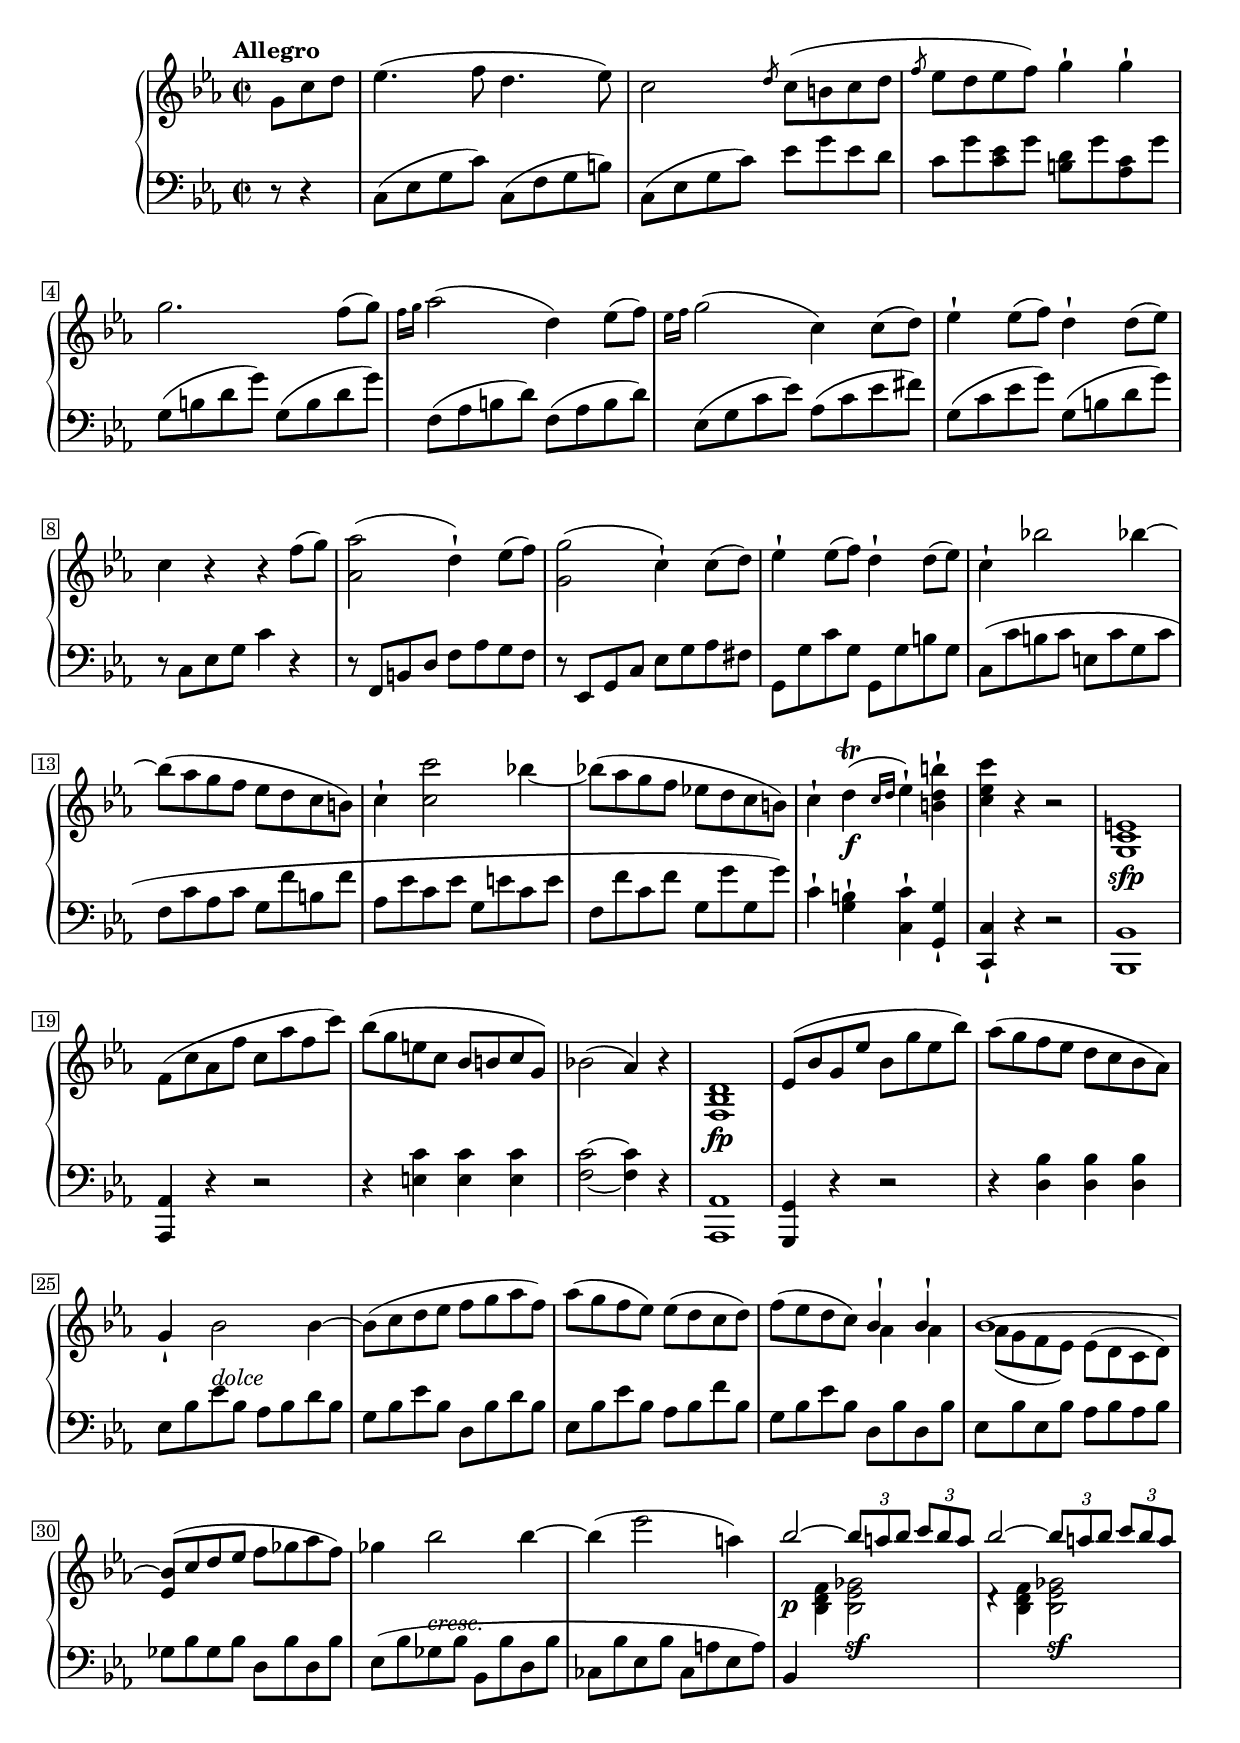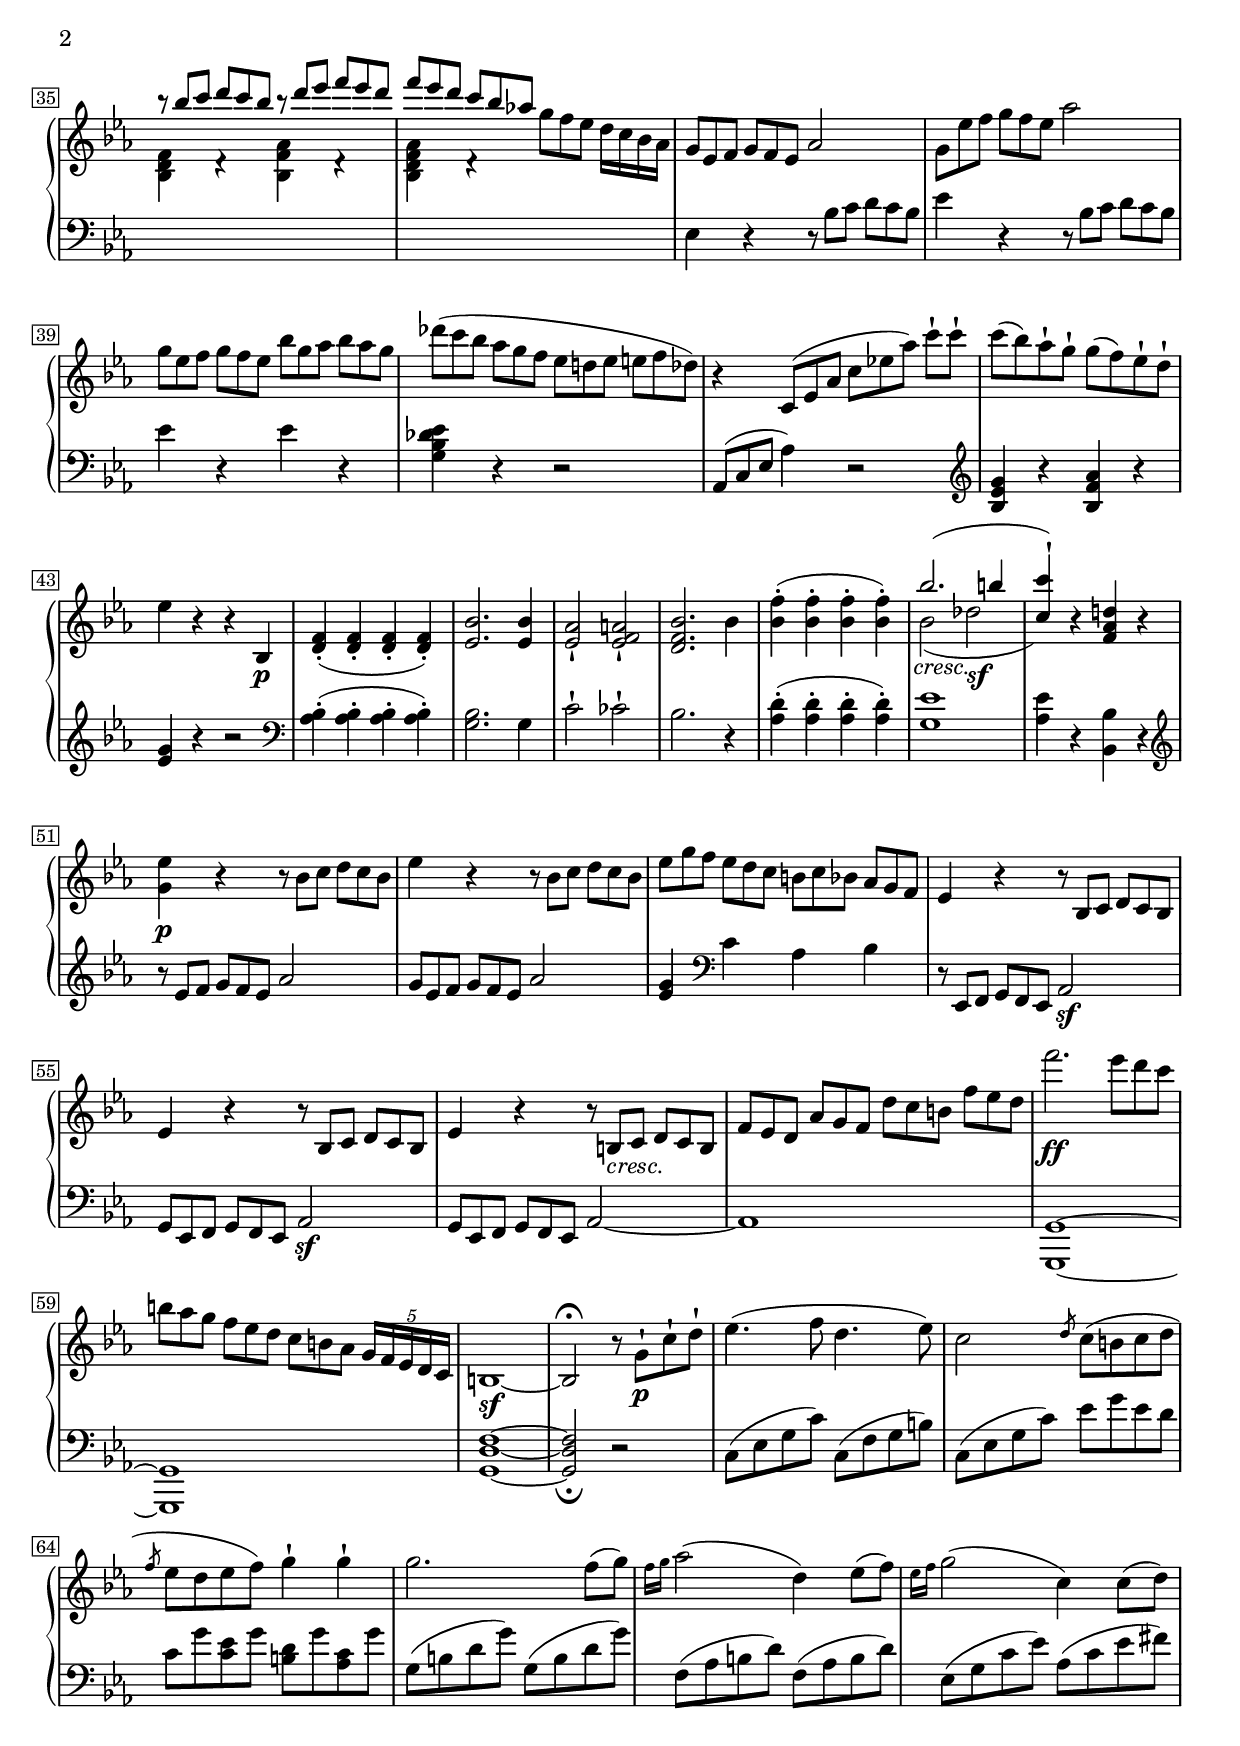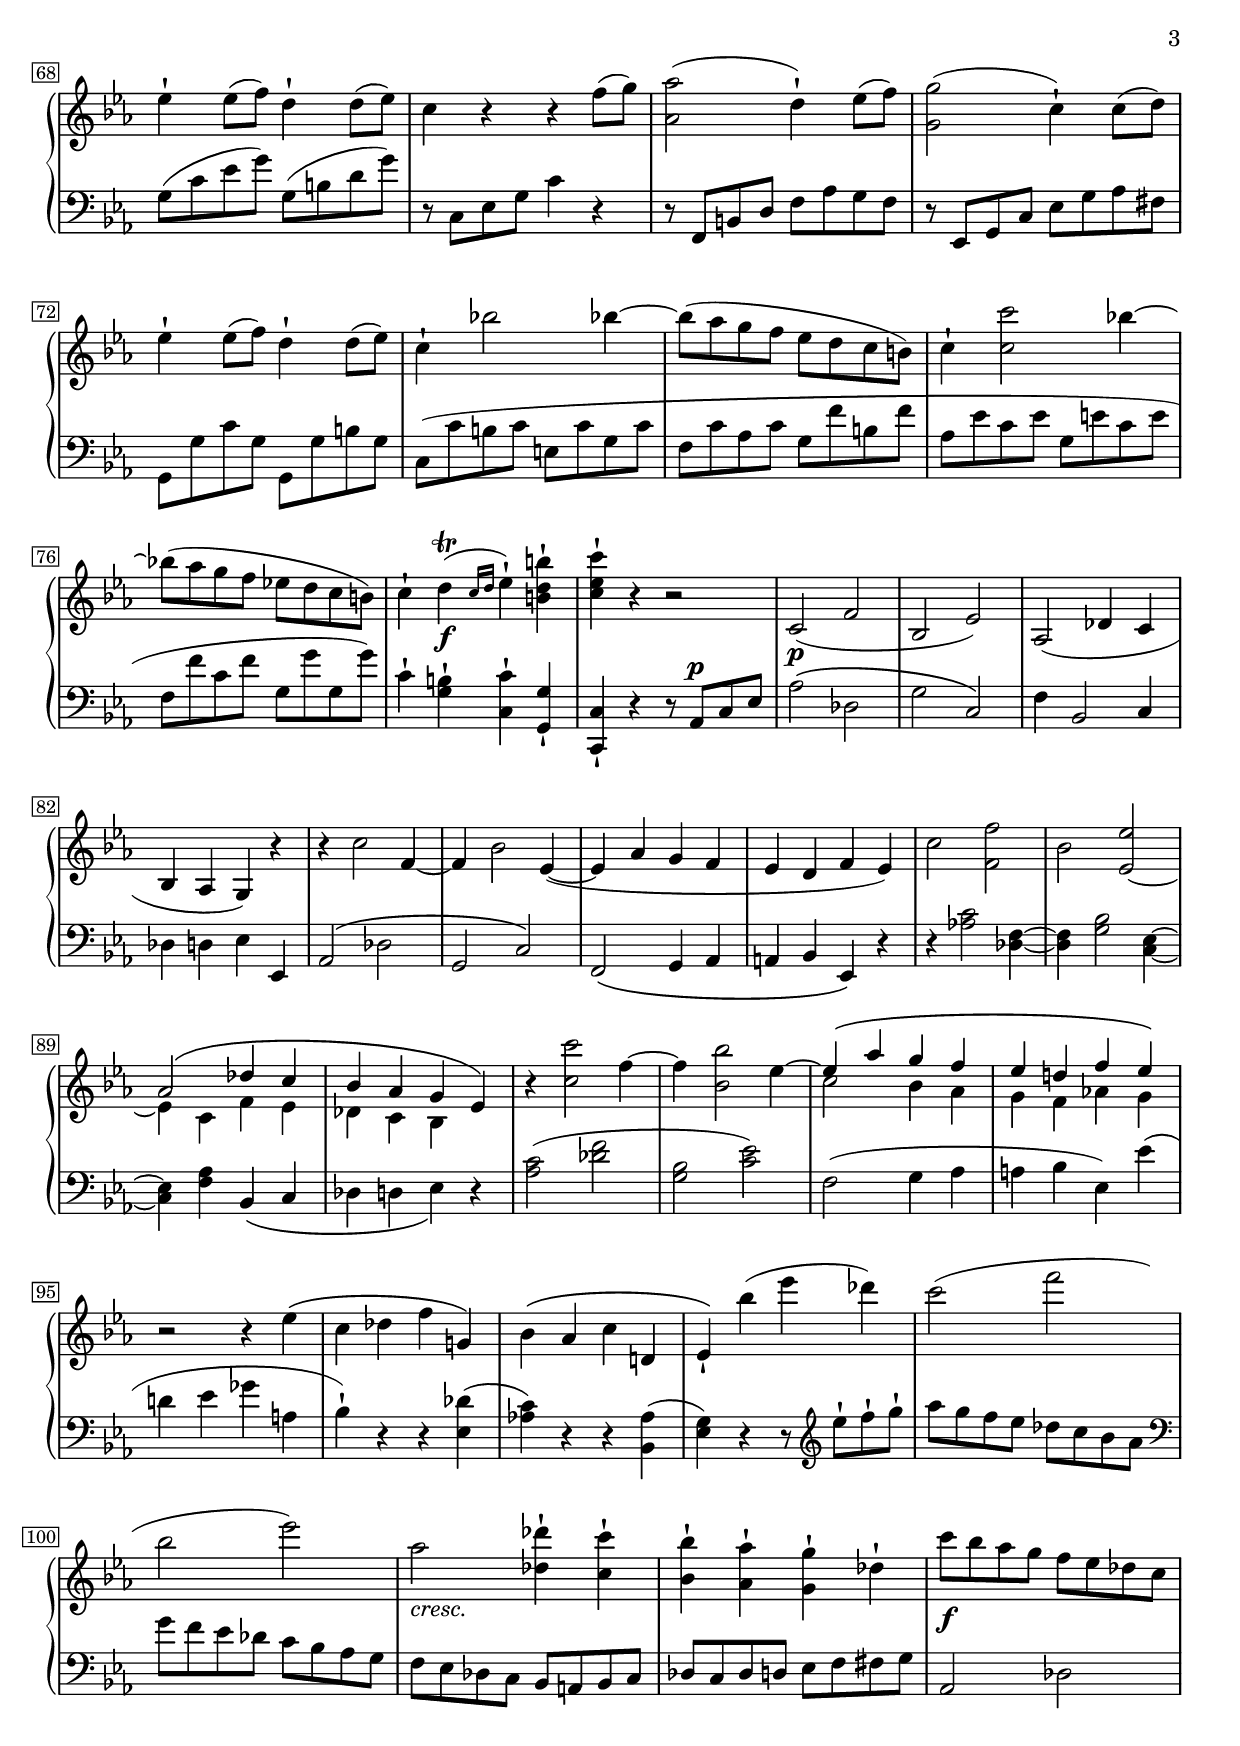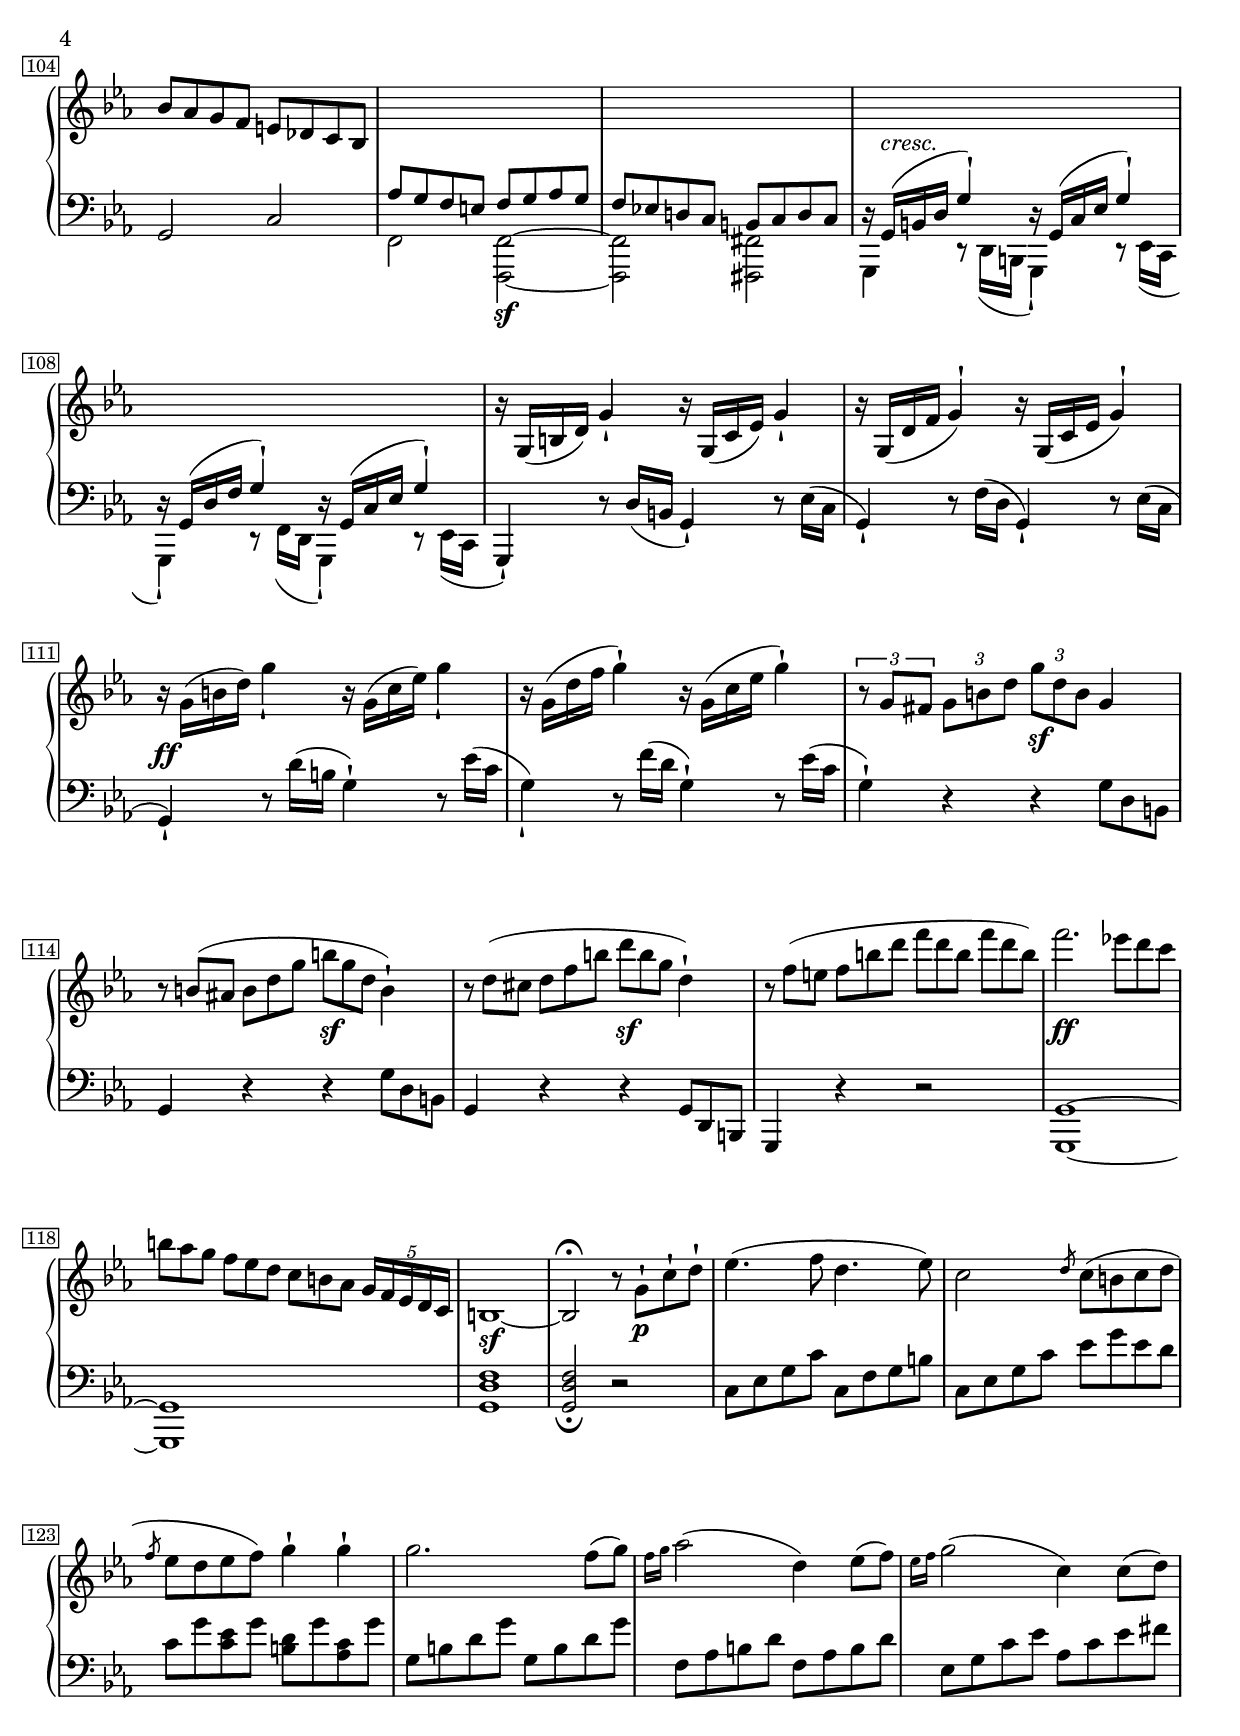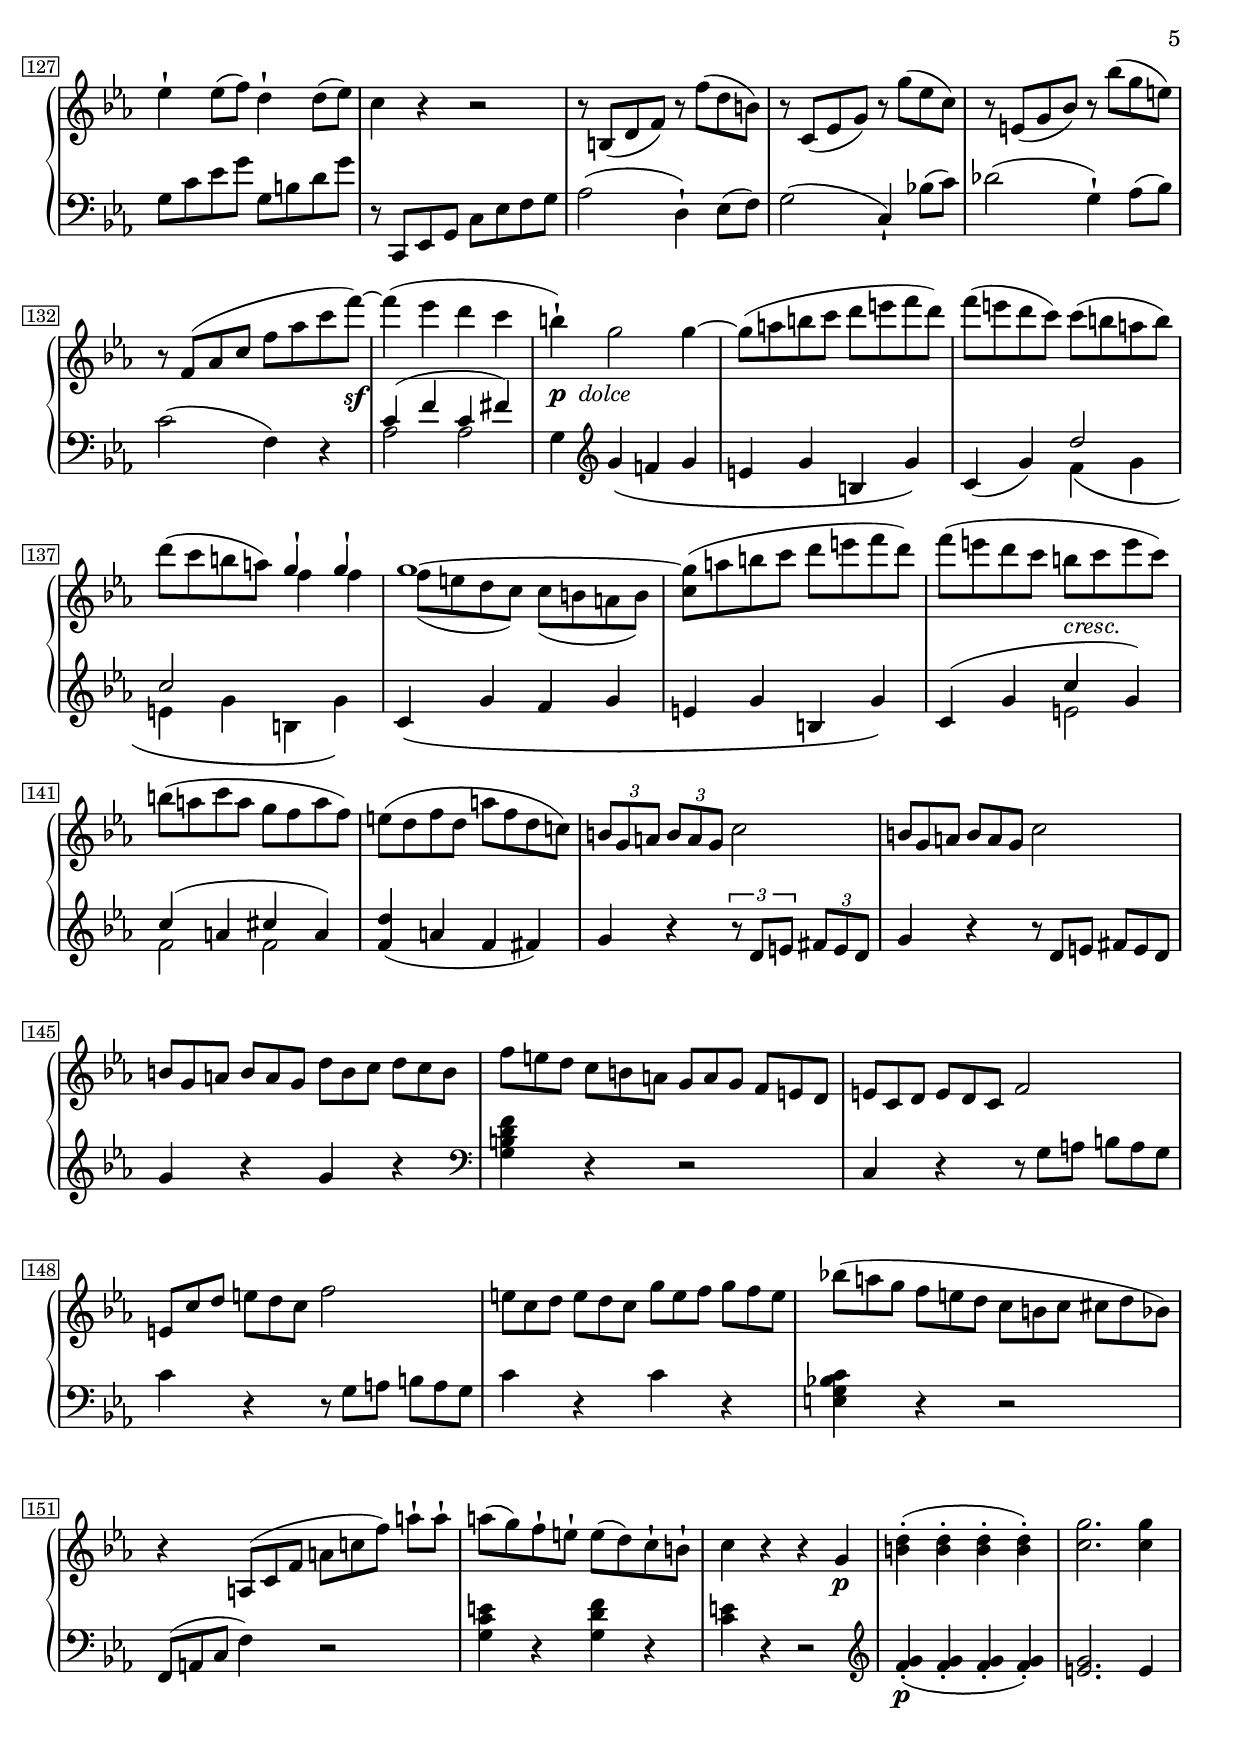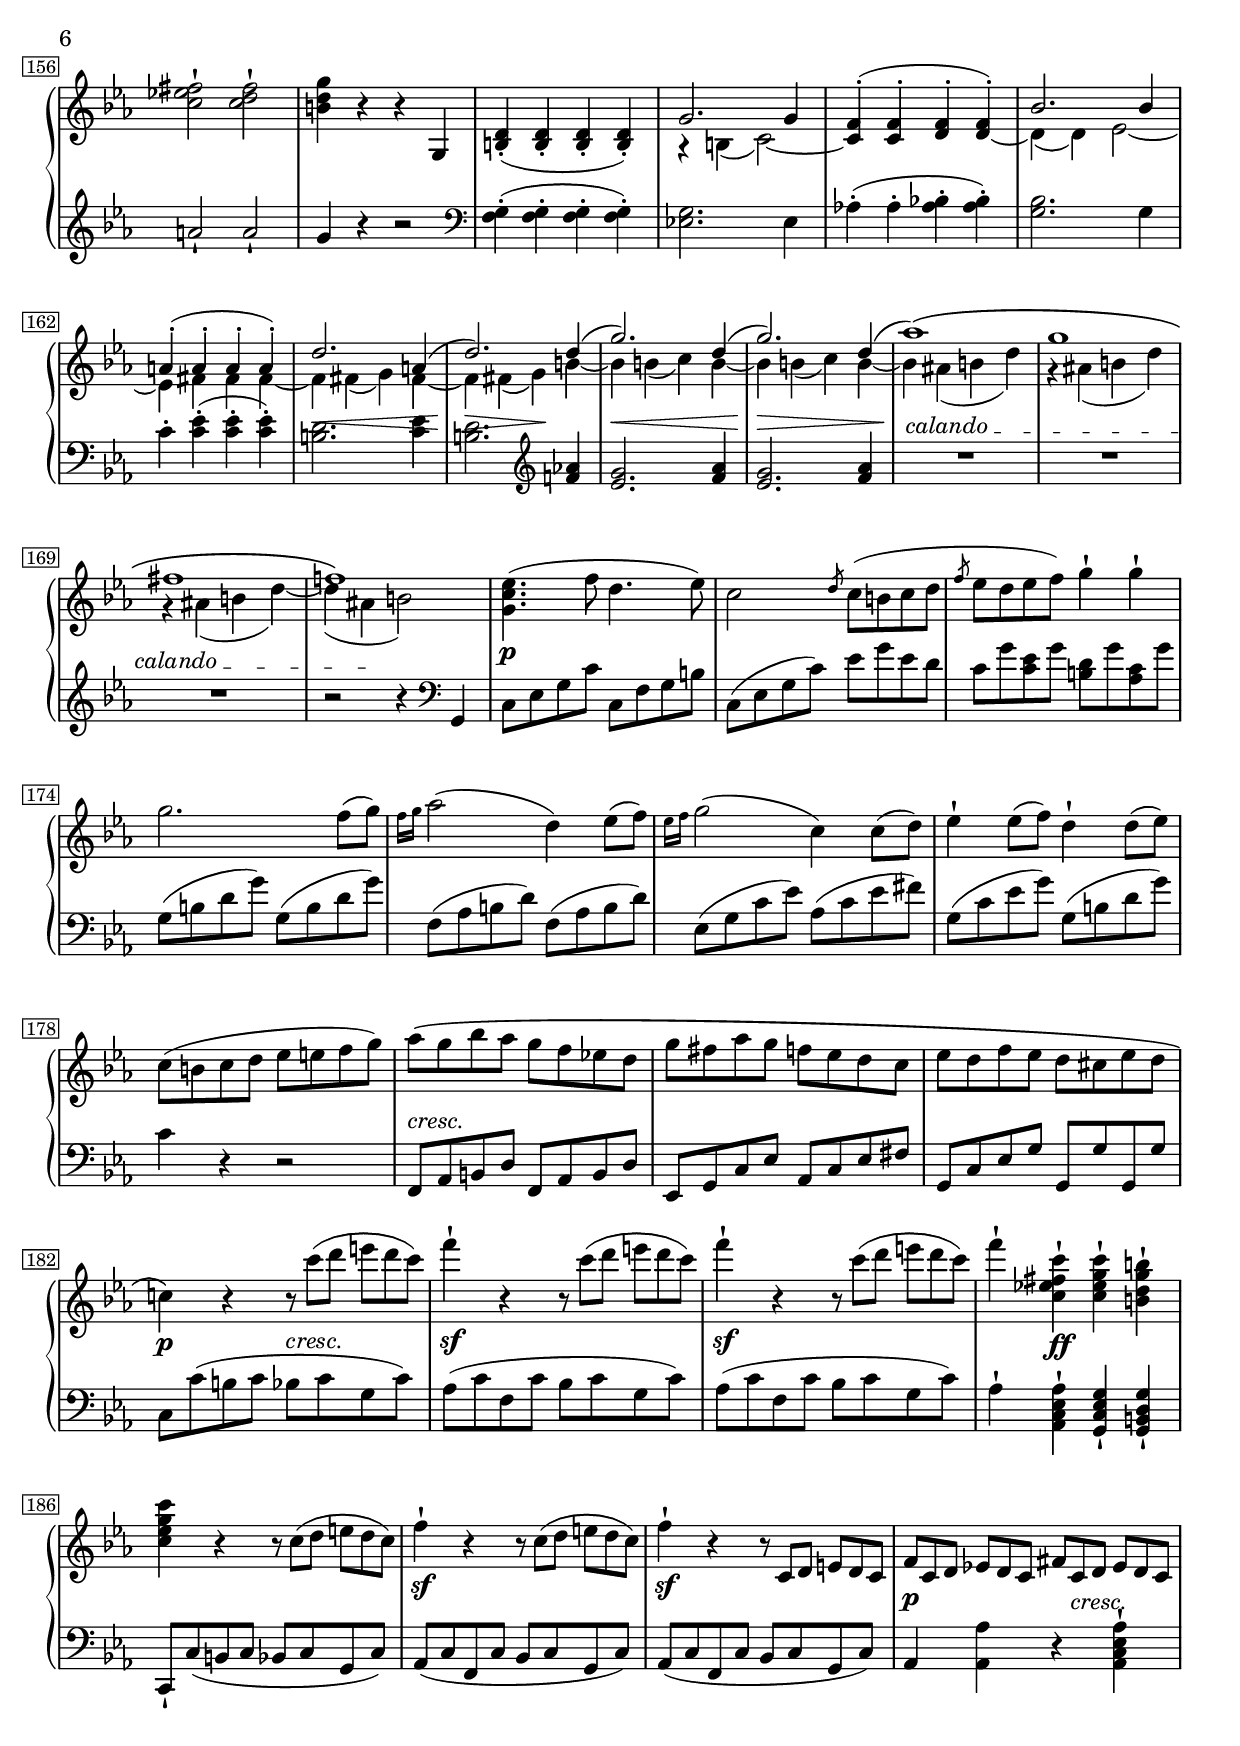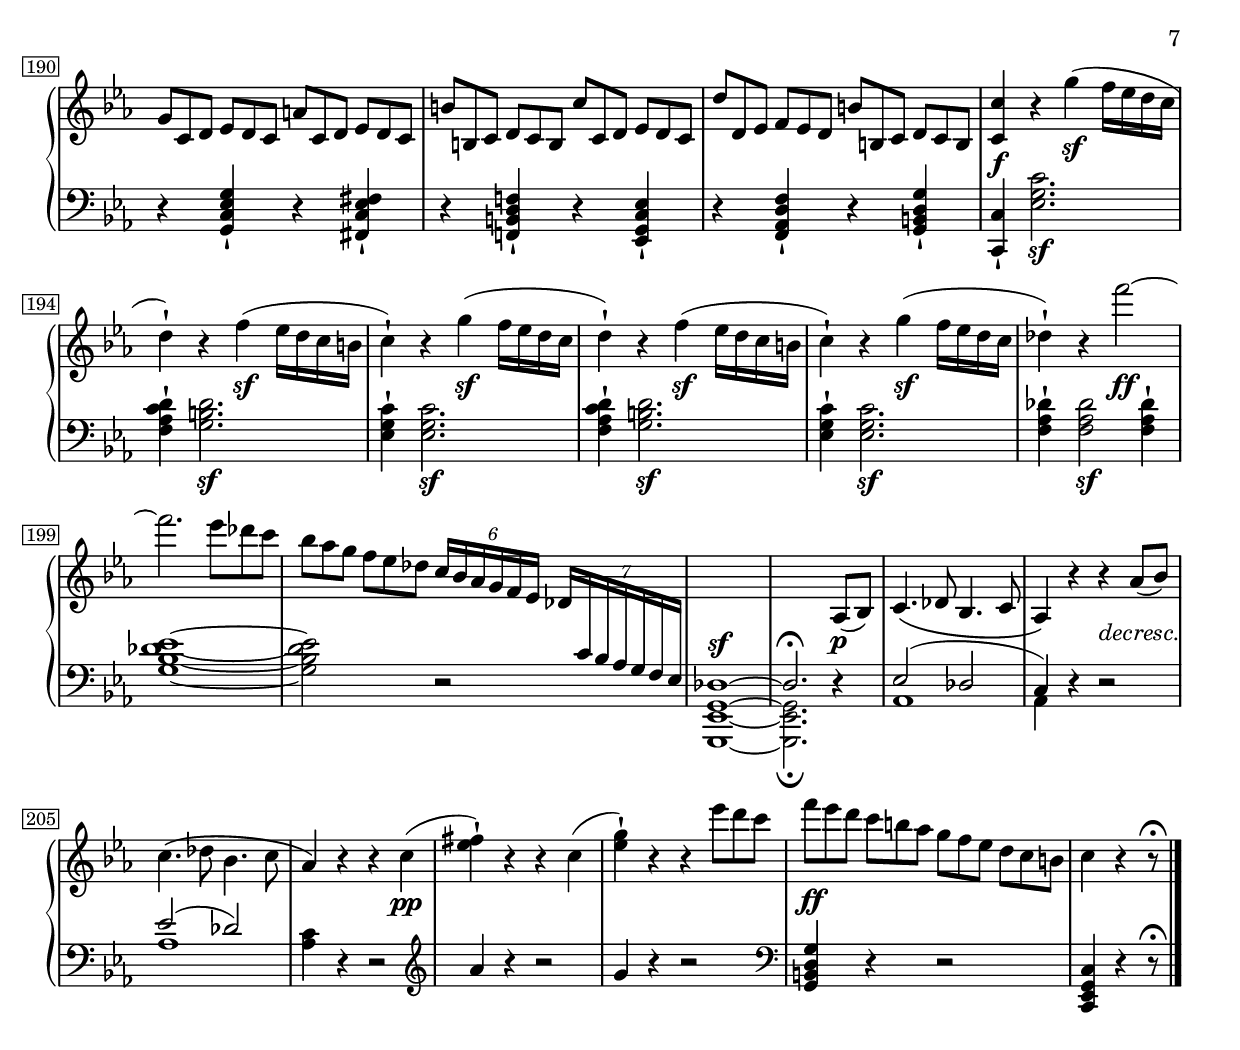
Global = {
  \key c \minor
  \time 2/2
  \include "../global.ly"
}

cresc = \markup { \italic "cresc." }
bottom = \change Staff = "lower"
top = \change Staff = "upper"

calando = { \override TextSpanner.bound-details.left.text = \markup { \italic"calando " } }

Sopran = \context Voice = "one" \relative c' {
  \voiceOne
  \omit TupletBracket
  \override MultiMeasureRest.staff-position = #0
  \override Rest.staff-position = #0
  \phrasingSlurNeutral\stemNeutral\slurNeutral\tieNeutral
  \tempo "Allegro"
  \partial 4. {
    g'8 c d
  }
  %1
  | ees4.( f8 d4. ees8)
  | c2 \once\stemUp \slashedGrace d8 c8( b c d
  | \once\stemUp \slashedGrace f8 ees8 d ees f) g4-! g-!
  | g2. f8(  g)
  %5
  | \slashedGrace { f16[ g] } aes2(  d,4) ees8( f)
  | \slashedGrace { ees16[ f] } g2( c,4) c8( d)
  | ees4-! es8( f) d4-! d8( ees)
  | c4 r r f8( g)
  | <aes aes,>2( d,4)-! ees8( f)
  %10
  | <g g,>2( c,4)-! c8( d)
  | ees4-! ees8( f) d4-! d8( ees)
  | c4-! bes'!2 bes4~
  | bes8( aes g f ees d c b)
  | c4-! <c' c,>2 bes!4~
  %15
  | bes!8( aes g f ees! d c  b)
  | c4-! d^\trill( \f \stemUp \slashedGrace { c16[ d] } \stemNeutral es4)-! <b' d, b>-!
  | <c es, c> r r2
  | <e,, c g>1\sfp
  | f8( c' aes f' c aes' f  c')
  %20
  | bes( g e c bes b c  g)
  | bes!2( aes4) r
  | <d, bes f>1\fp
  | ees8( bes' g ees' bes g' ees bes')
  | aes( g f ees d c bes aes)
  %25
  | g4_!
    \once\override Staff.TextScript.extra-offset = #'(0 . -1)
    bes2_ \markup { "dolce" } bes4~
  | bes8( c d ees f g aes f)
  | aes( g f ees) ees( d c d)
  | f( ees d c) \stemUp bes4-! bes-!
  | \stemNeutral\tieUp bes1~
  %30
  | <ees, bes'>8( c' d ees f ges aes f)
  | ges4
    \once\override Staff.TextScript.extra-offset = #'(0 . -2)
    bes2_\cresc bes4~
  | bes( ees2 a,4)
  | \stemUp bes2~\p \tuplet 3/2 { bes8[ a bes] } \tuplet 3/2 { c[ bes a] }
  | bes2 ~ \tuplet 3/2 { bes8[ a bes] } \tuplet 3/2 { c[ bes a] }
    \omit TupletNumber
  %35
  | \tuplet 3/2 { b8\rest bes[ c] } \tuplet 3/2 { d[ c bes] }
    \tuplet 3/2 { b\rest d[ es] } \tuplet 3/2 { f[ ees d] }
  | \tuplet 3/2 { f[ ees d] } \tuplet 3/2 { c[ bes aes!] }
    \stemNeutral
    \tuplet 3/2 { g[ f ees] } d16[ c bes aes]
  | \tuplet 3/2 { g8[ ees f] } \tuplet 3/2 { g[ f ees] } aes2
  | \tuplet 3/2 { g8[ ees' f] } \tuplet 3/2 { g[ f ees] } aes2
  | \tuplet 3/2 { g8[ ees f] } \tuplet 3/2 { g[ f ees] }
    \tuplet 3/2 { bes'[ g aes] } \tuplet 3/2 { bes[ aes g] }
  %40
  | \tuplet 3/2 { des'8[( c bes] } \tuplet 3/2 { aes[ g f] }
    \tuplet 3/2 { ees[ d! ees] } \tuplet 3/2 { e[ f des)] }
  | r4 \tuplet 3/2 { c,8[( ees aes] } \tuplet 3/2 { c[ ees aes)] } c8[-! c-!]
  | c( bes) aes-! g-! g( f) ees-! d-!
  | ees4 r r bes,\p
  | <f' d>_.( <f d>_. <f d>_. <f d>)_.
  %45
  | <bes ees,>2. <bes ees,>4
  | <aes ees>2_! <a f ees>_!
  | <bes f d>2. bes4
  | <f' bes,>-.( <f bes,>-. <f bes,>-. <f bes,>)-.
  | \stemUp\slurUp bes2.( b4
  %50
  | <c, c'>^!) r <f, aes d> r
  | \stemNeutral <g ees'>4\p r \tuplet 3/2 { r8 bes c } \tuplet 3/2 { d[ c bes] }
  | ees4 r \tuplet 3/2 { r8 bes c } \tuplet 3/2 { d[ c bes] }
  | \tuplet 3/2 { ees8[ g f] ees[ d c] b[ c bes] aes[ g f] }
  | ees4 r \tuplet 3/2 { r8 bes[ c] d[ c bes] }
  %55
  | ees4 r \tuplet 3/2 { r8 bes[ c] d[ c bes] }
  | ees4 r \tuplet 3/2 { r8 b[_\cresc c] d[ c b] }
  | \tuplet 3/2 { f'8[ ees d] aes'[ g f] d'[ c b] f'[ es d] }
  | f'2.\ff \tuplet 3/2 { ees8[ d c] }
  | \tuplet 3/2 {  b8[ aes g] f[ ees d] c[ b aes] }
    \undo\omit TupletNumber \tuplet 5/4 { g16[ f ees d c] } \omit TupletNumber
  %60
  | b1_~\sf
  | b2^\fermata r8 g'8-! \p c-! d-!
  | ees4.( f8 d4. ees8)
  | c2 \once\stemUp \slashedGrace d8 c8( b c d
  | \once\stemUp \slashedGrace f8 ees8 d ees f) g4-! g-!
  %65
  | g2. f8(  g)
  | \slashedGrace { f16[ g] } aes2(  d,4) ees8( f)
  | \slashedGrace { ees16[ f] } g2( c,4) c8( d)
  | ees4-! es8( f) d4-! d8( ees)
  | c4 r r f8( g)
  %70
  | <aes aes,>2( d,4)-! ees8( f)
  | <g g,>2( c,4)-! c8( d)
  | ees4-! ees8( f) d4-! d8( ees)
  | c4-! bes'!2 bes4~
  | bes8( aes g f ees d c b)
  %75
  | c4-! <c' c,>2 bes!4~
  | bes!8( aes g f ees! d c  b)
  | c4-! d^\trill( \f \stemUp \slashedGrace { c16[ d] } \stemNeutral\slurNeutral\tieNeutral es4)-! <b' d, b>-!
  | <c es, c>-! r r2
  | c,,2(\p f
  %80
  | bes, ees)
  | aes,( des4 c
  | bes aes g) r
  | r c'2 f,4~
  | f bes2 ees,4~(
  %85
  | ees aes g f
  | ees d f ees)
  | c'2 <f, f'>
  | bes <ees, ees'>
  | \phrasingSlurUp\stemUp aes2\( des4 c
  %90
  | bes aes g ees\)
  | \stemNeutral r <c'' c,>2 f,4~
  | f <bes bes,>2 es,4~
  | \stemUp
    ees\( aes g f
  | ees d! f ees\)
  %95
  | \stemNeutral\slurNeutral\tieNeutral r2 r4 ees\(
  | c des f g,\)
  | bes\( aes c d,!
  | ees\)_! bes''( ees  des)
  | c2( f
  %100
  | bes, ees)
  | aes,_\markup { "cresc."} <des des,>4-! <c c,>-!
  | <bes bes,>-! <aes aes,>-! <g g,>-! des-!
  | c'8\f bes aes g f ees des c
  | bes aes g f e des c bes
  %105
  | \bottom \stemUp\slurUp
    aes g f e f g aes g
  | f ees d! c b c d c
  | r16 g(^\cresc b d g4-!) r16 g,( c ees g4-!)
  | r16 g,( d' f g4-!) r16 g,( c ees g4-!)
  | \top \stemNeutral\slurNeutral
    r16 g( b d) g4_! r16 g,( c ees) g4_!
  %110
  | r16 g,( d' f g4-!) r16 g,( c ees g4-!)
  | r16\ff g( b d) g4_! r16 g,( c ees) g4_!
  | r16 g,( d' f g4-!) r16 g,( c ees g4-!)
  | \undo\omit TupletBracket \undo\omit TupletNumber
    \tuplet 3/2 { r8 g,[ fis] } \tuplet 3/2 { g[ b d] } \tuplet 3/2 { g[\sf d b] } g4
    \omit TupletBracket \omit TupletNumber
  | \tuplet 3/2 { r8 b[( ais] b[ d g] b[\sf g d] } b4)-!
  %115
  | \tuplet 3/2 { r8 d[( cis] d[ f b] d[\sf b g] } d4)-!
  | \tuplet 3/2 { r8 f[( e] f[ b d] f[ d b] f'[ d b)] }
  | f'2. \ff \tuplet 3/2 { es!8[ d c] }
  | \tuplet 3/2 {  b8[ as g]  f[ es d]  c[ b as] }
    \undo\omit TupletNumber \tuplet 5/4 { g16[ f es d c] } \omit TupletNumber
  | b1\sf ~
  %120
  | b2\fermata r8 g'8-! \p c-! d-!
  | ees4.( f8 d4. ees8)
  | c2 \once\stemUp \slashedGrace d8 c8( b c d
  | \once\stemUp \slashedGrace f8 ees8 d ees f) g4-! g-!
  | g2. f8(  g)
  %125
  | \slashedGrace { f16[ g] } aes2(  d,4) ees8( f)
  | \slashedGrace { ees16[ f] } g2( c,4) c8( d)
  | ees4-! es8( f) d4-! d8( ees)
  | c4 r r2
  | r8 b,( d f) r f'( d b)
  %130
  | r c,( ees g) r g'( ees c)
  | r e,( g bes) r bes'( g e)
  | r f,( aes c f aes c f~)\sf
  | f4( ees d c
  | b-!)_\markup { \dynamic p " dolce" } g2 g4~
  %135
  | g8( a b c d e f d)
  | f( e d c) c( b a b)
  | d( c b a) \stemUp\tieUp g4-! g-!
  | g1~
  | \stemNeutral <c, g'>8( a' b c d e f d)
  %140
  | f( e d c b_\cresc c e c)
  | b( a c a g f a f)
  | e( d f d a' f d c)
  | \undo\omit TupletNumber \tuplet 3/2 { b8[ g a] } \tuplet 3/2 { b[ a g] } c2 \omit TupletNumber
  | \tuplet 3/2 { b8[ g a] } \tuplet 3/2 { b[ a g] } c2
  %145
  | \tuplet 3/2 { b8[ g a] } \tuplet 3/2 { b[ a g] } \tuplet 3/2 { d'[ b c] } \tuplet 3/2 { d[ c b] }
  | \tuplet 3/2 { f'[ e d] } \tuplet 3/2 { c[ b a] } \tuplet 3/2 { g[ a g] } \tuplet 3/2 { f[ e d] }
  | \tuplet 3/2 { e8[ c d] e[ d c] } f2
  | \tuplet 3/2 { e8[ c' d] e[ d c] } f2
  | \tuplet 3/2 { e8[ c d] e[ d c] g'[ e f] g[ f e] }
  %150
  | \tuplet 3/2 { bes'!8[( a g] f[ e d] c[ b c] cis[ d bes)] }
  | r4 \tuplet 3/2 { a,8[( c f] a[ c f)] } a8[-! a-!]
  | a( g) f-! e-! e( d) c-! b-!
  | c4 r r g\p
  | <d' b>-.( <d b>-. <d b>-. <d b>-.)
  %155
  | <g c,>2. <g c,>4
  | <fis ees! c>2-! <fis d c>-!
  | <g d b>4 r r g,,
  | <d' b>_.( <d b>_. <d b>_. <d b>_.)
  | \slurUp\stemUp g2. 4
  %160
  | <c, f>-.( q-. <d f>-. q-.)
  | bes'2. 4
  | a-.( a-. a-. a-.)
  | d2. a4(
  | d2.) 4(
  %165
  | g2.) d4(
  | g2.) d4(
  | aes'1)\(
  | g
  | fis
  %170
  | f\)
  | \slurNeutral\stemNeutral <g, c ees>4.(\p f'8 d4. ees8)
  | c2 \once\stemUp \slashedGrace d8 c8( b c d
  | \once\stemUp \slashedGrace f8 ees8 d ees f) g4-! g-!
  | g2. f8(  g)
  %175
  | \slashedGrace { f16[ g] } aes2(  d,4) ees8( f)
  | \slashedGrace { ees16[ f] } g2( c,4) c8( d)
  | ees4-! es8( f) d4-! d8( ees)
  | c8( b c d ees e f g)
  | \once\override Staff.TextScript.extra-offset = #'(0 . -2)
    aes_\cresc\( g bes aes g f ees! d
  %180
  | g fis aes g f ees d c
  | ees d f ees d cis ees d
  | c4\)\p r \tuplet 3/2 {
      \once\override Staff.TextScript.extra-offset = #'(0 . -1)
      r8_\cresc c'[( d] e[ d c)]
    }
  | f4-!\sf r \tuplet 3/2 { r8 c[( d] e[ d c)] }
  | f4-!\sf r \tuplet 3/2 { r8 c[( d] e[ d c)] }
  %185
  | f4-! <c  fis, es! c>-!\ff <c g es c>-! <b g d b>-!
  | <c g es c> r \tuplet 3/2 { r8 c,[( d] e[ d c)] }
  | f4-!\sf r \tuplet 3/2 { r8 c[( d] e[ d  c)] }
  | f4-!\sf r \tuplet 3/2 { r8 c,[ d] e[ d c] }
    \tuplet 3/2 {
      \override Staff.TextScript.extra-offset = #'(0 . -1)
  |   f_\markup { \dynamic p }[ c d] ees![ d c] fis[
      c_\cresc d] ees[ d c]
  %190
      \revert Staff.TextScript.extra-offset
  |   g'[ c, d] ees[ d c] a'[ c, d] ees[ d c]
  |   b'[ b, c] d[ c b] c'[ c, d] ees[ d c]
  |   d'[ d, ees] f[ ees d] b'[ b, c] d[ c b]
    }
  | <c' c,>4\f r g'\sf( f16 ees d c
  | d4)-! r f( \sf es16 d c b
  %195
  | c4)-! r g'\sf( f16 ees d c
  | d4)-! r f\sf(  ees16 d c b
  | c4)-! r g'\sf( f16 ees d c
  | des4)-! r f'2~\ff
  | f2. \tuplet 3/2 { ees8[ des c] }
  %200
  | \tuplet 3/2 { bes8[ aes g] f[ ees des] }
    \undo\omit TupletNumber
    \tuplet 6/4 { c16[ bes aes g f es] }
    \tuplet 7/4 {
      \stemUp
      des16[ \bottom c bes aes g f ees]
    }
    \omit TupletNumber
  | des1~^\sf
  | des2.\fermata \top aes'8(\p bes)
  | \phrasingSlurNeutral\stemNeutral c4.\( des8 bes4. c8
  | aes4\) r
    \once\override Staff.TextScript.extra-offset = #'(0 . -2)
    r_\markup { "decresc." } aes'8( bes)
  %205
  | c4.\( des8 bes4. c8
  | aes4\) r r c(\pp
  | <fis ees>)-! r r c(
  | <g' ees>)-! r r \times 2/3 { ees'8[ d c] }
  | \times 2/3 { f[\ff ees d] c[ b aes] g[ f ees] d[ c b] }
  | c4 r r8\fermata %s4.
    \bar "|."
}

Alto = \context Voice = "two" \relative c' {
  \voiceTwo
  \override MultiMeasureRest.staff-position = #0
  \override Rest.staff-position = #0
  \override Stem.cross-staff = ##t
  \partial 4. { s4. }
  %1
  | s1*27
  | s2 aes'4 aes
  | \once\override NoteColumn.force-hshift = #1 aes8( g f ees) ees^( d c d)
  %30
  | s1*3
  | s4 <bes d f> <bes ees ges>2\sf
  | d4\rest <bes d f> <bes ees ges>2\sf
  %35
  | <bes d f>4 d\rest <bes f' aes>4 d\rest
  | <bes d f aes>4 d\rest s2
  | s1*12
  %49
  | \once\override Staff.TextScript.extra-offset = #'(-0.6 . 0)
    bes'2(_\cresc des-\markup { \dynamic sf }
  | \hideNotes c4) \unHideNotes s2.
  | s1*37
  %88
  | s2 \hideNotes ees,~ \unHideNotes
  | ees4 c f ees
  | des c bes s
  | s1*2
  | c'2 bes4 aes
  | g f aes g
  %95
  | s1*42
  %137
  | s2 f'4 f
  | f8( e d c) c( b a b)
  | s1*20
  %159
  | \stemDown a,4\rest b( c2~)
  | \hideNotes c4 s2 d4~ \unHideNotes
  | d( d) ees2~
  | 4 fis fis fis~
  | fis\< fis( g) fis~
  %155
  | fis\!\> fis( g)\! b~
  | \override Hairpin.Y-offset = #-3.5
    b\< b( c) b~
  | b\!\> b( c)
    \override Staff.TextSpanner.extra-offset = #'(0 . -2.5)
    b~\calando
  | b\!_\startTextSpan ais( b d)
  | g,\rest ais( b d)
  %160
  | g,\rest ais( b d~)
  | d( ais\stopTextSpan b2)

}

Tenor = \context Voice = "three" \relative c {
  \voiceThree
  \override MultiMeasureRest.staff-position = #0
  \override Rest.staff-position = #0
  \override Stem.cross-staff = ##t
  \partial 4. s4.
  %1
  | s1*132
  %133
  | c'4( f c fis)
  | s1*2
  %136
  | s2 d'
  | c s
  | s1*2
  %140
  | c,4( g' c g)
  | c( a! cis a)
  | s1*61
  %203
  | ees,2( des
  | c4) s2.
  | ees'2( des)
}

Bass = \context Voice = "four" \relative c {
  \voiceFour
  \omit TupletBracket \omit TupletNumber
  \override MultiMeasureRest.staff-position = #0
  \override Rest.staff-position = #0
  \phrasingSlurNeutral\stemNeutral\slurNeutral\tieNeutral\tupletNeutral
  \partial 4. {
    r8 r4
  }
  %1
  | c8( ees g c) c,( f g b)
  | c,( ees g c) ees g ees d
  | c g' <ees c> g <d b> g <c, aes> g'
  | g,( b d g)  g,( b d g)
  %5
  | f,( aes b  d) f,( aes b d)
  | ees,( g c ees) aes,( c ees fis)
  | g,( c ees g) g,( b d g)
  | r c,, ees g c4 r
  | r8 f,, b d f aes g f
  %10
  | r ees, g c ees g aes fis
  | g, g' c g g, g' b g
  | c,( c' b c e, c' g c
  | f, c' aes c g f' b, f'
  | aes, ees' c ees g, e' c e
  %15
  | f, f' c f g, g' g,  g')
  | c,4^! <b g>^! <c c,>^! <g g,>-!
  | <c, c,>-! r r2
  | <bes bes,>1
  | <aes aes,>4 r r2
  %20
  | r4 <c' e,> <c e,> <c e,>
  | <c f,>2~ q4 r4
  | <aes, aes,>1
  | <g g,>4 r r2
  | r4 <bes' d,> <bes d,> <bes d,>
  %25
  | ees,8 bes' ees bes aes bes d bes
  | g bes ees bes d, bes' d bes
  | ees, bes' ees bes aes bes f' bes,
  | g bes ees bes d, bes' d, bes'
  | ees, bes' ees, bes' aes bes aes bes
  %30
  | ges bes ges bes d, bes' d, bes'
  | ees,( bes' ges bes bes, bes' d, bes'
  | ces, bes' ees, bes' ces, a' ees a)
  | bes,4 s2.
  | s1
  %35
  | s1*2
  | ees4 r \tuplet 3/2 { r8 bes'[ c] } \tuplet 3/2 { d[ c bes] }
  | ees4 r \tuplet 3/2 {r8 bes[ c] } \tuplet 3/2 { d[ c bes] }
  | ees4 r ees r
  %40
  | <ees des bes g> r r2
  | \tuplet 3/2 { aes,,8[( c ees] } aes4) r2 \clef treble
  | <g' ees bes>4 r <aes f bes,> r
  | <g ees> r r2 \clef bass
  | <bes, aes>4^.( <bes aes>^. <bes aes>^. <bes aes>)^.
  %45
  | <bes g>2. g4
  | c2^! ces^!
  | bes2. r4
  | <d aes>^.( <d aes>^. <d aes>^. <d aes>)^.
  | <ees g,>1
  %50
  | <aes, ees'>4 r <bes, bes'> r
  | \clef treble \tuplet 3/2 { r8 ees' f } \tuplet 3/2 { g[ f ees] } aes2
  | \tuplet 3/2 { g8[ ees f] g[ f ees] } aes2
  | <g ees>4 \clef bass c, aes bes
  | \tuplet 3/2 { r8 ees,,[ f] g[ f es] } aes2\sf
  %55
  | \tuplet 3/2 { g8[ ees f] g[ f ees] } aes2\sf
  | \tuplet 3/2 { g8[ ees f] g[ f ees] } aes2~
  | as1
  | <g g,>~
  | <g g,>
  %60
  | <f' d g,>~
  | <f d g,>2\fermata r
  | c8( ees g c) c,( f g b)
  | c,( ees g c) ees g ees d
  | c g' <ees c> g <d b> g <c, aes> g'
  %65
  | g,( b d g)  g,( b d g)
  | f,( aes b  d) f,( aes b d)
  | ees,( g c ees) aes,( c ees fis)
  | g,( c ees g) g,( b d g)
  | r c,, ees g c4 r
  %70
  | r8 f,, b d f aes g f
  | r ees, g c ees g aes fis
  | g, g' c g g, g' b g
  | c,( c' b c e, c' g c
  | f, c' aes c g f' b, f'
  %75
  | aes, ees' c ees g, e' c e
  | f, f' c f g, g' g,  g')
  | c,4^! <b g>^! <c c,>^! <g g,>-!
  | <c, c,>-! r r8 aes[^\p c ees]
  | aes2\( des,
  %80
  | g c,\)
  | f4 bes,2 c4
  | des d ees ees,
  | aes2\( des
  | g, c\)
  %85
  | f,\( g4 aes
  | a bes ees,\) r
  | r <c'' aes!>2 <f, des>4~
  | <f des> <bes g>2 <es, c>4~
  | <ees c> <aes f> bes,_\( c
  %90
  | des d ees\) r
  | <c' aes>2( <f des>
  | <bes, g> <ees c>)
  | f,( g4 aes
  | a bes ees,) ees'(
  %95
  | d! ees ges a,
  | bes)^! r r <des ees,>(
  | <c aes!>) r r <aes bes,>(
  | <g ees>) r r8 \clef treble ees''8^! f^! g^!
  | aes g f ees des c bes aes
    \clef bass
  %100
  | g f ees des c bes aes g
  | f ees des c bes a bes c
  | des c des d ees f fis g
  | aes,2 des
  | g, c
  %105
  | \stemDown\slurDown f, <f, f'>~\sf
  | q <fis fis'>
  | g4 d'8\rest d16( b g4-!) d'8\rest ees16( c
  | g4_!) d'8\rest f16( d g,4_!) d'8\rest ees16( c
  | \slurNeutral\stemNeutral g4-!) d''8\rest d16( b g4-!) d'8\rest ees16( c
  %110
  | g4-!) d'8\rest f16( d g,4-!) d'8\rest ees16( c
  | g4-!) r8 d''16( b g4^!) r8 ees'16( c
  | g4-!) r8 f'16( d g,4^!) r8 ees'16( c
  | g4^!) r r \tuplet 3/2 { g8 d b }
  | g4 r r \tuplet 3/2 { g'8 d b }
  %115
  | g4 r r \tuplet 3/2 { g8 d b }
  | g4 r r2
  | <g g'>1~
  | q
  | <g' d' f>
  %120
  | q2\fermata r2
  | c8 ees g c c, f g b
  | c, ees g c ees g ees d
  | c g' <ees c> g <d b> g <c, aes> g'
  | g, b d g g, b d g
  %125
  | f, aes b d f, aes b d
  | ees, g c ees aes, c ees fis
  | g, c ees g g, b d g
  | r c,,, ees g c ees f g
  | aes2( d,4)^! ees8( f)
  %130
  | g2( c,4)-! bes'8( c)
  | des2( g,4)^! aes8( bes)
  | c2( f,4) r
  | aes2 aes
  | g4 \clef treble g'\( f g
  %135
  | e g b, g'\)
  | c,( g') \phrasingSlurDown\stemDown f\( g
  | e g b, g'\)
  | \phrasingSlurNeutral\stemNeutral c,\( g' f g
  | e g b, g'\)
  %140
  | \stemDown s2 e
  | f f
  | \stemNeutral <f d'>4( a! f fis)
  | g r \undo\omit TupletBracket \undo\omit TupletNumber
    \tuplet 3/2 { r8 d e } \tuplet 3/2 { fis[ e d] }
    \omit TupletBracket \omit TupletNumber
  | g4 r \tuplet 3/2 { r8 d e } \tuplet 3/2 { fis[ e d] }
  %145
  | g4 r g r
  | \clef bass <g, b d f> r r2
  | c,4 r \tuplet 3/2 { r8 g'[ a] b[ a g] }
  | c4 r \tuplet 3/2 { r8 g[ a] b[ a g] }
  | c4 r c r
  %150
  | <c bes! g e> r r2
  | \tuplet 3/2 { f,,8[( a  c] } f4) r2
  | <e' c g>4 r <f d g,> r
  | <e c> r r2 \clef treble
  | <g f>4-.(\p <g f>-. <g f>-. <g f>)-.
  %155
  | <g e>2. e4
  | a2-! a-!
  | g4 r r2 \clef bass
  | <g, f>4^.( <g f>^. <g f>^. <g f>)^.
  | <ees! g>2. ees4
  %160
  | aes!^.( aes^. <bes! as>^. <bes as>)^.
  | <bes g>2. g4
  | c^. <ees c>^.( <ees c>^. <ees c>)^.
  | <d b>2. <ees c>4
  | <d b>2. \clef treble <aes'! f!>4
  %165
  | <g ees>2. <aes f>4
  | <g ees>2. <aes f>4
  | R1*3
  %170
  |  r2 r4 \clef bass g,,
  | c8 ees g c c, f g b
  | c,( ees g c) ees g ees d
  | c g' <ees c> g <d b> g <c, aes> g'
  | g,( b d g)  g,( b d g)
  %175
  | f,( aes b  d) f,( aes b d)
  | ees,( g c ees) aes,( c ees fis)
  | g,( c ees g) g,( b d g)
  | c,4 r r2
  | f,,8 aes b d f, aes b d
  %180
  | ees, g c ees aes, c ees fis
  | g, c ees g g, g' g, g'
  | c, c'( b c bes c g  c)
  | aes( c f, c' bes c g  c)
  | aes( c f, c' bes c g  c)
  %185
  | aes4^! <aes ees c aes>^! <g ees c g>-! <g d b g>-!
  | c,,8-! c'( b c bes c g  c)
  | aes( c f, c' bes c g  c)
  | aes( c f, c' bes c g  c)
  | aes4 <aes' aes,> r <aes ees c aes>^!
  %190
  | r <g ees c g>-! r <fis ees c fis,>-!
  | r <f! d b f!>-! r <ees c g ees>-!
  | r <f d aes f>-! r <g d b g>-!
  | <c, c,>-! <c' g ees>2.\sf
  | <d c aes f>4^! <d b g>2.\sf
  %195
  | <c g ees>4^! q2.\sf
  | <d c aes f>4^! <d b g>2.\sf
  | <c g ees>4^! q2.\sf
  | <des aes f>4^! q2\sf q4^!
  | <ees des bes g>1~
  %200
  | <ees des bes g>2 r
  | <g,, ees g,>1~
  | \stemDown <g ees g,>2.\fermata r4
  | aes1
  | aes4 r r2
  %205
  | aes'1
  | <aes c>4 r r2
  | \clef treble \stemNeutral aes'4 r r2
  | g4 r r2
  | \clef bass <g,, b d g>4 r r2
  %210
  | <c, ees g c>4 r r8^\fermata %s4.
}

centerDynamics = {
}

\score {
  \new PianoStaff \with { connectArpeggios = ##t }
  <<
    \accidentalStyle Score.piano
    \context Staff = "upper" <<
      \set Staff.midiInstrument = #"acoustic grand"
      \Global
      \clef treble
      \Sopran
      \Alto
    >>
    \context Dynamics <<
      \Global \centerDynamics
    >>
    \context Staff = "lower" <<
      \set Staff.midiInstrument = #"acoustic grand"
      \Global
      \clef bass
      \Tenor
      \Bass
    >>
  >>
  \header {
    composer = #f % "Ludwig van Beethoven"
    opus = #f % "Opus 13"
    title = "Rondo" % "Grande Sonate Pathétique"
    subtitle = #f
  }
  \layout {
    \context {
      \PianoStaff
      % More space between staves in the same PianoStaff
      %\override StaffGrouper.staff-staff-spacing.minimum-distance = 14
      \override TextScript.font-shape = #'italic
    }
  }
  \midi {
    \tempo 4 = 100
  }
}
